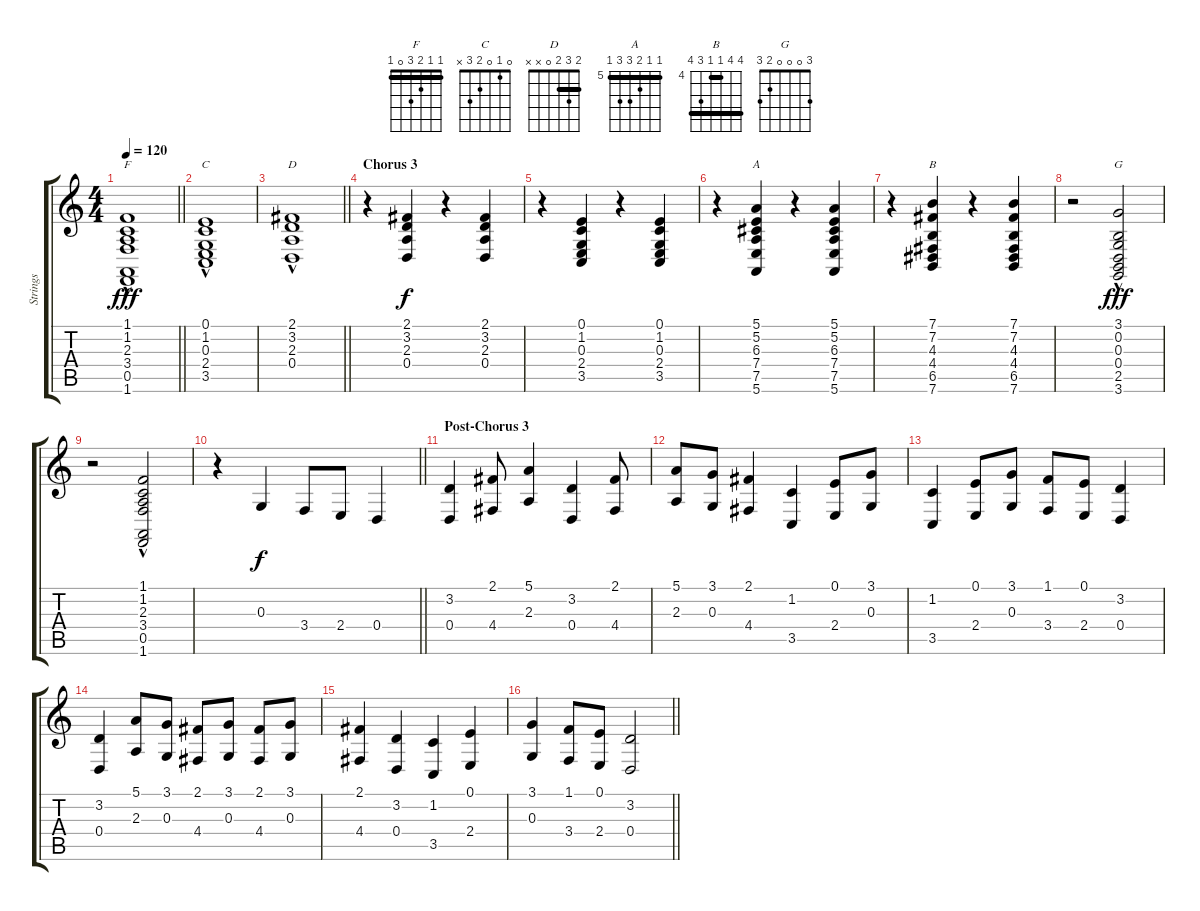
\track ("Strings" "Strings") {instrument stringensemble2}
\staff {score tabs}
\tuning (E4 B3 G3 D3 A2 E2) {hide}
\chord ("F" 1 1 2 3 0 1) {barre 1}
\chord ("C" 0 1 0 2 3 x)
\chord ("D" 2 3 2 0 x x) {barre 2}
\chord ("A" 5 5 6 7 7 5) {firstfret 5 barre 5}
\chord ("B" 7 7 4 4 6 7) {firstfret 4 barre (4 7)}
\chord ("G" 3 0 0 0 2 3)
\ts (4 4)
\tempo 120
\clef g2
\barLineRight lightlight
\ks c
(1.1{hac} 1.2{hac} 2.3{hac} 3.4{hac} 0.5{hac} 1.6{hac}).1{ch "F" dy fff} |
(0.1{hac} 1.2{hac} 0.3{hac} 2.4{hac} 3.5{hac}).1{ch "C"} |
\barLineRight lightlight
(2.1{hac} 3.2{hac} 2.3{hac} 0.4{hac}).1{ch "D"} |
\section ("" "Chorus 3")
r.4 (2.1 3.2 2.3 0.4).4{dy f} r.4 (2.1 3.2 2.3 0.4).4 |
r.4 (0.1 1.2 0.3 2.4 3.5).4 r.4 (0.1 1.2 0.3 2.4 3.5).4 |
r.4 (5.1 5.2 6.3 7.4 7.5 5.6).4{ch "A"} r.4 (5.1 5.2 6.3 7.4 7.5 5.6).4 |
r.4 (7.1 7.2 4.3 4.4 6.5 7.6).4{ch "B"} r.4 (7.1 7.2 4.3 4.4 6.5 7.6).4 |
r.2 (3.1{hac} 0.2{hac} 0.3{hac} 0.4{hac} 2.5{hac} 3.6{hac}).2{ch "G" dy fff} |
r.2 (1.1{hac} 1.2{hac} 2.3{hac} 3.4{hac} 0.5{hac} 1.6{hac}).2 |
\barLineRight lightlight
r.4 0.3.4{dy f} 3.4.8 2.4.8 0.4.4 |
\section ("" "Post-Chorus 3")
(3.2 0.4).4 (2.1 4.4).8 (5.1 2.3).4 (3.2 0.4).4 (2.1 4.4).8 |
(5.1 2.3).8 (3.1 0.3).8 (2.1 4.4).4 (1.2 3.5).4 (0.1 2.4).8 (3.1 0.3).8 |
(1.2 3.5).4 (0.1 2.4).8 (3.1 0.3).8 (1.1 3.4).8 (0.1 2.4).8 (3.2 0.4).4 |
(3.2 0.4).4 (5.1 2.3).8 (3.1 0.3).8 (2.1 4.4).8 (3.1 0.3).8 (2.1 4.4).8 (3.1 0.3).8 |
(2.1 4.4).4 (3.2 0.4).4 (1.2 3.5).4 (0.1 2.4).4 |
\barLineRight lightlight
(3.1 0.3).4 (1.1 3.4).8 (0.1 2.4).8 (3.2 0.4).2
